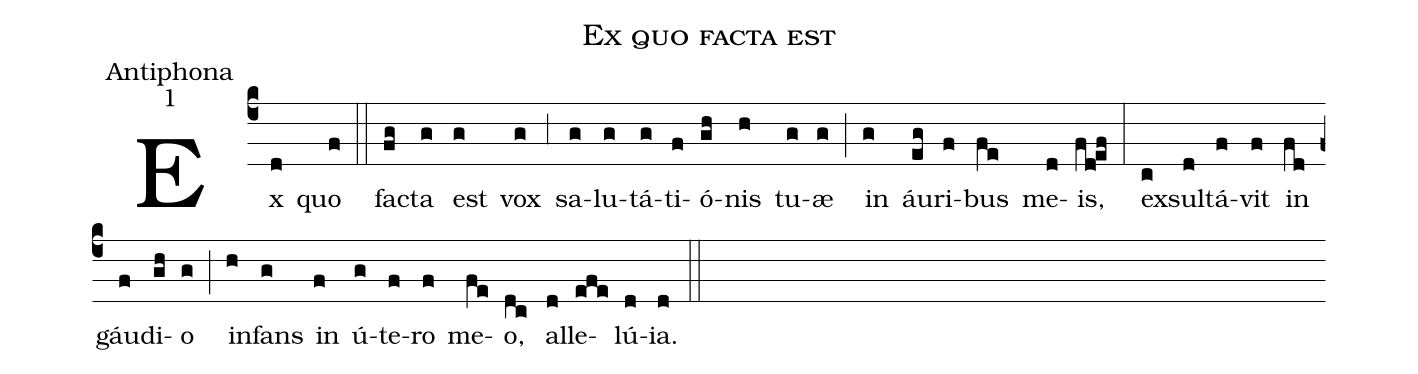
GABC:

name:Ex quo facta est;
office-part:Antiphona;
mode:1;
%%
(c4) Ex(d) quo(f) (::) fa(fg)cta(g) est(g) vox(g) (;3) sa(g)lu(g)tá(g)ti(f)ó(gh)nis(h) tu(g)æ(g) (;) in(g) áu(eg)ri(f)bus(fe) me(d)is,(fd!ef) (:) ex(c)sul(d)tá(f)vit(f) in(fd) gáu(f)di(gh)o(g) (;) in(h)fans(g) in(f) ú(g)te(f)ro(f) me(fe)o,(dc) al(d)le(efe)lú(d)ia.(d) (::)
